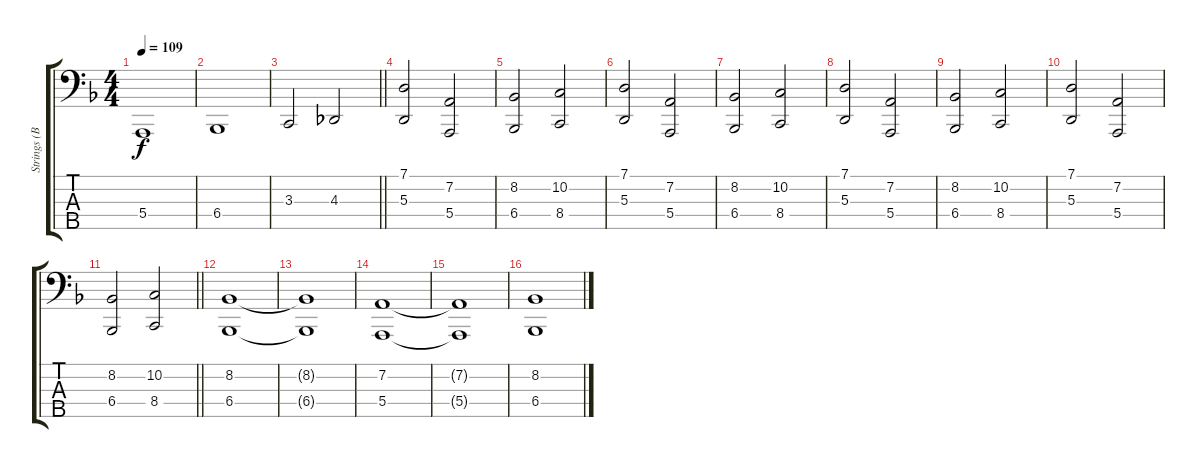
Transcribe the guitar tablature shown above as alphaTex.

\track ("Strings (Bajas)" "Strings (B") {instrument stringensemble1}
\staff {score tabs}
\tuning (G2 D2 A1 E1 B0) {hide}
\ts (4 4)
\tempo 109
\clef f4
\ks dminor
5.4.1{dy f} |
6.4.1 |
\barLineRight lightlight
3.3.2 4.3.2 |
(7.1 5.3).2 (7.2 5.4).2 |
(8.2 6.4).2 (10.2 8.4).2 |
(7.1 5.3).2 (7.2 5.4).2 |
(8.2 6.4).2 (10.2 8.4).2 |
(7.1 5.3).2 (7.2 5.4).2 |
(8.2 6.4).2 (10.2 8.4).2 |
(7.1 5.3).2 (7.2 5.4).2 |
\barLineRight lightlight
(8.2 6.4).2 (10.2 8.4).2 |
(8.2 6.4).1 |
(8.2{t} 6.4{t}).1 |
(7.2 5.4).1 |
(7.2{t} 5.4{t}).1 |
(8.2 6.4).1
